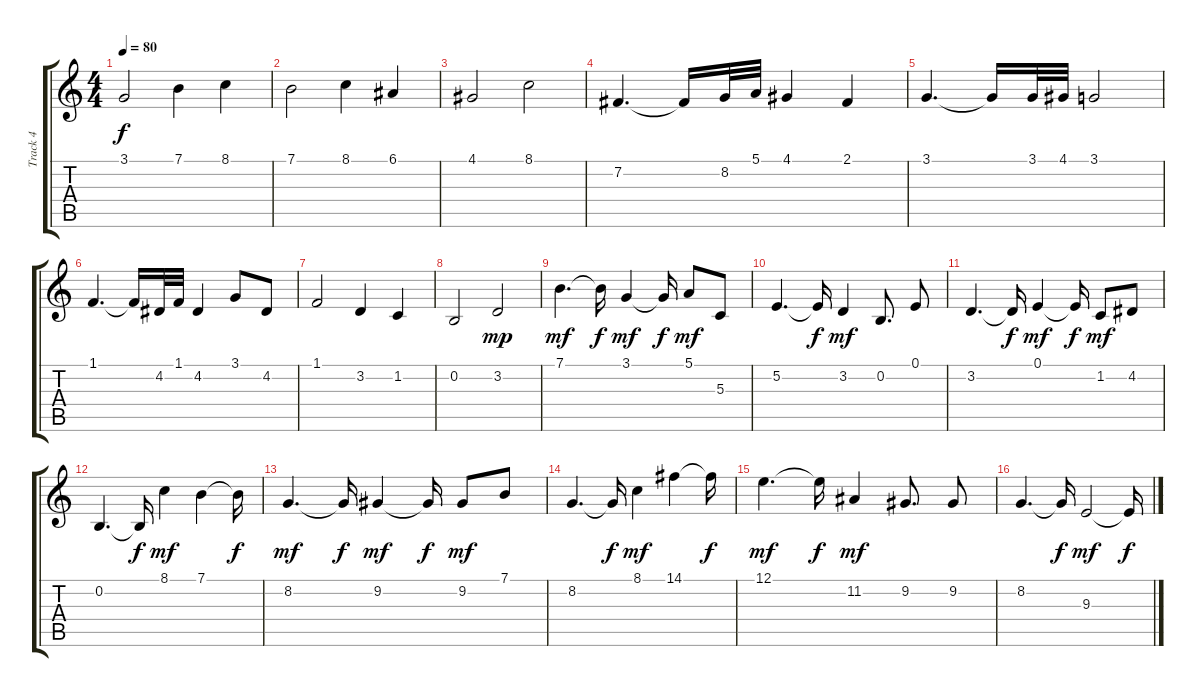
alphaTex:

\track ("Track 4" "Track 4") {instrument cello}
\staff {score tabs}
\tuning (E4 B3 G3 D3 A2 E2) {hide}
\ts (4 4)
\tempo 80
\clef g2
\ks c
3.1.2{dy f} 7.1.4 8.1.4 |
7.1.2 8.1.4 6.1.4 |
4.1.2 8.1.2 |
7.2.4{d} 7.2{t}.16 8.2.32 5.1.32 4.1.4 2.1.4 |
3.1.4{d} 3.1{t}.16 3.1.32 4.1.32 3.1.2 |
1.1.4{d} 1.1{t}.16 4.2.32 1.1.32 4.2.4 3.1.8 4.2.8 |
1.1.2 3.2.4 1.2.4 |
0.2.2 3.2.2{dy mp} |
7.1.4{d dy mf instrument cello} 7.1{t}.16{dy f} 3.1.4{dy mf} 3.1{t}.16{dy f} 5.1.8{dy mf} 5.3.8 |
5.2.4{d} 5.2{t}.16{dy f} 3.2.4{dy mf} 0.2.8{d} 0.1.8 |
3.2.4{d} 3.2{t}.16{dy f} 0.1.4{dy mf} 0.1{t}.16{dy f} 1.2.8{dy mf} 4.2.8 |
0.2.4{d} 0.2{t}.16{dy f} 8.1.4{dy mf} 7.1.4 7.1{t}.16{dy f} |
8.2.4{d dy mf} 8.2{t}.16{dy f} 9.2.4{dy mf} 9.2{t}.16{dy f} 9.2.8{dy mf} 7.1.8 |
8.2.4{d} 8.2{t}.16{dy f} 8.1.4{dy mf} 14.1.4 14.1{t}.16{dy f} |
12.1.4{d dy mf} 12.1{t}.16{dy f} 11.2.4{dy mf} 9.2.8{d} 9.2.8 |
8.2.4{d} 8.2{t}.16{dy f} 9.3.2{dy mf} 9.3{t}.16{dy f}
